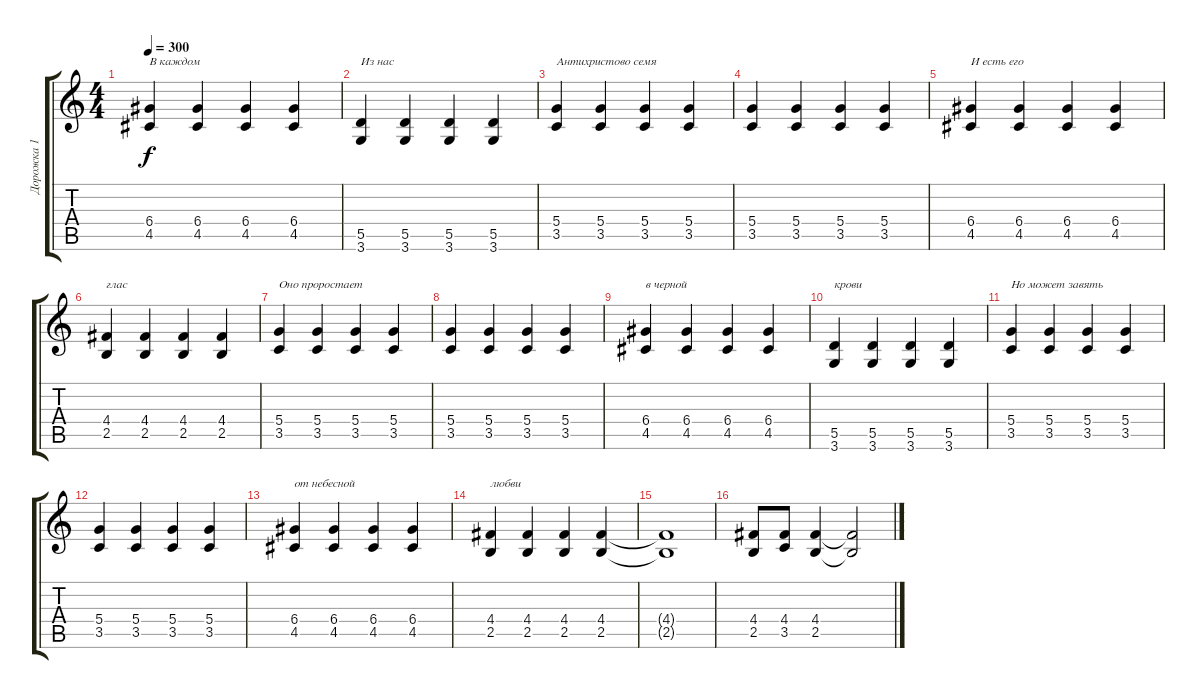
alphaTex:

\track ("Дорожка 1" "Дорожка 1") {instrument distortionguitar}
\staff {score tabs}
\tuning (E4 B3 G3 D3 A2 E2) {hide}
\ts (4 4)
\tempo 300
\clef g2
\ks c
(6.4 4.5).4{txt "В каждом" dy f} (6.4 4.5).4 (6.4 4.5).4 (6.4 4.5).4 |
(5.5 3.6).4{txt "Из нас"} (5.5 3.6).4 (5.5 3.6).4 (5.5 3.6).4 |
(5.4 3.5).4{txt "Антихристово семя"} (5.4 3.5).4 (5.4 3.5).4 (5.4 3.5).4 |
(5.4 3.5).4 (5.4 3.5).4 (5.4 3.5).4 (5.4 3.5).4 |
(6.4 4.5).4{txt "И есть его"} (6.4 4.5).4 (6.4 4.5).4 (6.4 4.5).4 |
(4.4 2.5).4{txt "глас"} (4.4 2.5).4 (4.4 2.5).4 (4.4 2.5).4 |
(5.4 3.5).4{txt "Оно проростает"} (5.4 3.5).4 (5.4 3.5).4 (5.4 3.5).4 |
(5.4 3.5).4 (5.4 3.5).4 (5.4 3.5).4 (5.4 3.5).4 |
(6.4 4.5).4{txt "в черной"} (6.4 4.5).4 (6.4 4.5).4 (6.4 4.5).4 |
(5.5 3.6).4{txt "крови"} (5.5 3.6).4 (5.5 3.6).4 (5.5 3.6).4 |
(5.4 3.5).4{txt "Но может завять "} (5.4 3.5).4 (5.4 3.5).4 (5.4 3.5).4 |
(5.4 3.5).4 (5.4 3.5).4 (5.4 3.5).4 (5.4 3.5).4 |
(6.4 4.5).4{txt "от небесной"} (6.4 4.5).4 (6.4 4.5).4 (6.4 4.5).4 |
(4.4 2.5).4{txt "любви"} (4.4 2.5).4 (4.4 2.5).4 (4.4 2.5).4 |
(4.4{t} 2.5{t}).1 |
(4.4 2.5).8 (4.4 3.5).8 (4.4 2.5).4 (4.4{t} 2.5{t}).2
